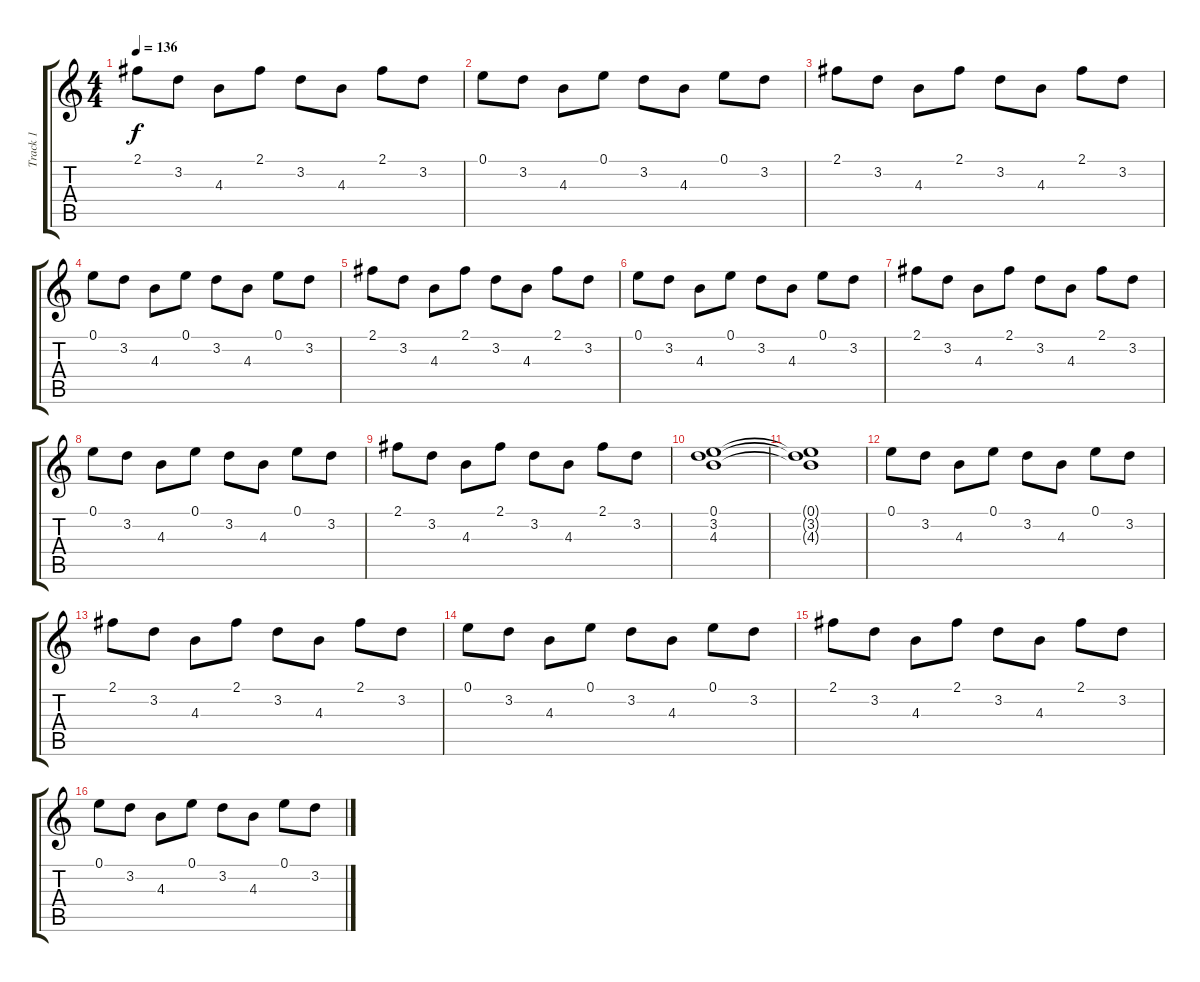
\track ("Track 1" "Track 1") {instrument electricguitarclean}
\staff {score tabs}
\tuning (E4 B3 G3 D3 A2 E2) {hide}
\ts (4 4)
\tempo 136
\clef g2
\ks c
2.1.8{dy f} 3.2.8 4.3.8 2.1.8 3.2.8 4.3.8 2.1.8 3.2.8 |
0.1.8 3.2.8 4.3.8 0.1.8 3.2.8 4.3.8 0.1.8 3.2.8 |
2.1.8 3.2.8 4.3.8 2.1.8 3.2.8 4.3.8 2.1.8 3.2.8 |
0.1.8 3.2.8 4.3.8 0.1.8 3.2.8 4.3.8 0.1.8 3.2.8 |
2.1.8 3.2.8 4.3.8 2.1.8 3.2.8 4.3.8 2.1.8 3.2.8 |
0.1.8 3.2.8 4.3.8 0.1.8 3.2.8 4.3.8 0.1.8 3.2.8 |
2.1.8 3.2.8 4.3.8 2.1.8 3.2.8 4.3.8 2.1.8 3.2.8 |
0.1.8 3.2.8 4.3.8 0.1.8 3.2.8 4.3.8 0.1.8 3.2.8 |
2.1.8 3.2.8 4.3.8 2.1.8 3.2.8 4.3.8 2.1.8 3.2.8 |
(0.1 3.2 4.3).1 |
(0.1{t} 3.2{t} 4.3{t}).1 |
0.1.8 3.2.8 4.3.8 0.1.8 3.2.8 4.3.8 0.1.8 3.2.8 |
2.1.8 3.2.8 4.3.8 2.1.8 3.2.8 4.3.8 2.1.8 3.2.8 |
0.1.8 3.2.8 4.3.8 0.1.8 3.2.8 4.3.8 0.1.8 3.2.8 |
2.1.8 3.2.8 4.3.8 2.1.8 3.2.8 4.3.8 2.1.8 3.2.8 |
0.1.8 3.2.8 4.3.8 0.1.8 3.2.8 4.3.8 0.1.8 3.2.8
